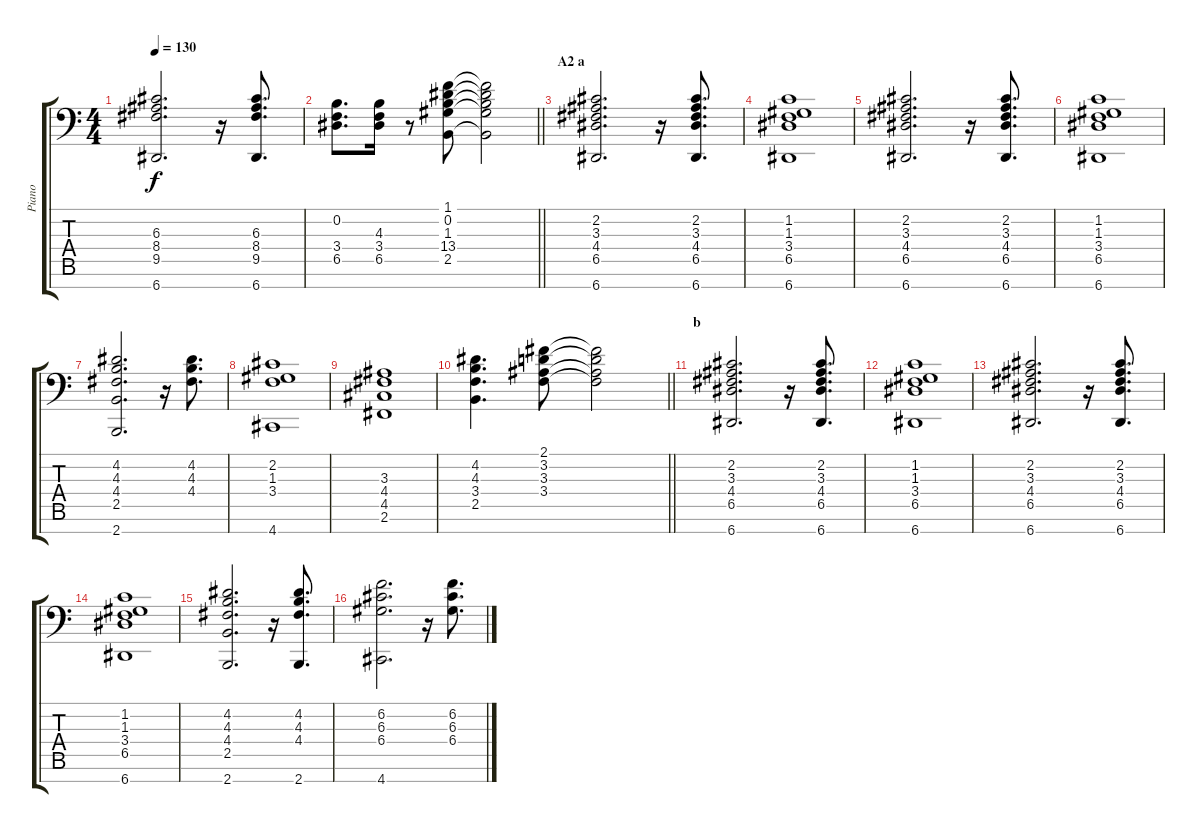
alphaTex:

\track ("Piano" "Piano") {instrument acousticgrandpiano}
\staff {score tabs}
\tuning (E4 B3 G3 D3 A2 E2 A1) {hide}
\ts (4 4)
\tempo 130
\clef f4
\ks c
(6.3 8.4 9.5 6.7).2{d dy f} r.16 (6.3 8.4 9.5 6.7).8{d} |
\barLineRight lightlight
(0.2 3.4 6.5).8{d} (4.3 3.4 6.5).16 r.8 (1.1 0.2 1.3 13.4 2.5).8 (1.1{t} 0.2{t} 1.3{t} 13.4{t} 2.5{t}).2 |
\section ("" "A2 a")
(2.2 3.3 4.4 6.5 6.7).2{d} r.16 (2.2 3.3 4.4 6.5 6.7).8{d} |
(1.2 1.3 3.4 6.5 6.7).1 |
(2.2 3.3 4.4 6.5 6.7).2{d} r.16 (2.2 3.3 4.4 6.5 6.7).8{d} |
(1.2 1.3 3.4 6.5 6.7).1 |
(4.2 4.3 4.4 2.5 2.7).2{d} r.16 (4.2 4.3 4.4).8{d} |
(2.2 1.3 3.4 4.7).1 |
(3.3 4.4 4.5 2.6).1 |
\barLineRight lightlight
(4.2 4.3 3.4 2.5).4{d} (2.1 3.2 3.3 3.4).8 (2.1{t} 3.2{t} 3.3{t} 3.4{t}).2 |
\section ("" "b")
(2.2 3.3 4.4 6.5 6.7).2{d} r.16 (2.2 3.3 4.4 6.5 6.7).8{d} |
(1.2 1.3 3.4 6.5 6.7).1 |
(2.2 3.3 4.4 6.5 6.7).2{d} r.16 (2.2 3.3 4.4 6.5 6.7).8{d} |
(1.2 1.3 3.4 6.5 6.7).1 |
(4.2 4.3 4.4 2.5 2.7).2{d} r.16 (4.2 4.3 4.4 2.7).8{d} |
(6.2 6.3 6.4 4.7).2{d} r.16 (6.2 6.3 6.4).8{d}
